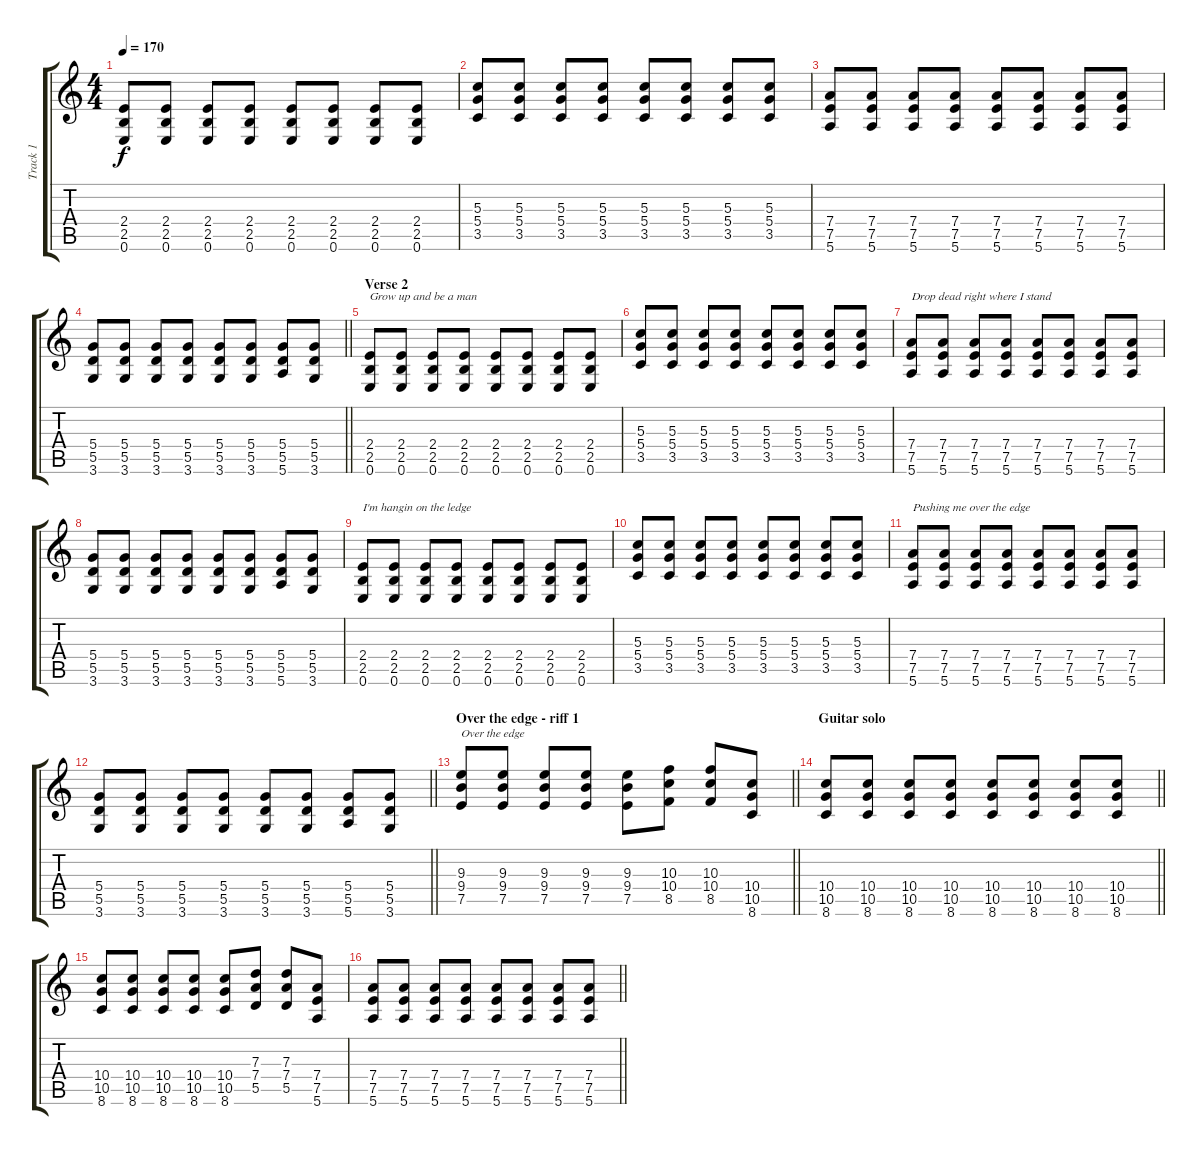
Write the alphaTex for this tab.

\track ("Track 1" "Track 1") {instrument overdrivenguitar}
\staff {score tabs}
\tuning (E4 B3 G3 D3 A2 E2) {hide}
\ts (4 4)
\tempo 170
\clef g2
\ks c
(2.4 2.5 0.6).8{dy f} (2.4 2.5 0.6).8 (2.4 2.5 0.6).8 (2.4 2.5 0.6).8 (2.4 2.5 0.6).8 (2.4 2.5 0.6).8 (2.4 2.5 0.6).8 (2.4 2.5 0.6).8 |
(5.3 5.4 3.5).8 (5.3 5.4 3.5).8 (5.3 5.4 3.5).8 (5.3 5.4 3.5).8 (5.3 5.4 3.5).8 (5.3 5.4 3.5).8 (5.3 5.4 3.5).8 (5.3 5.4 3.5).8 |
(7.4 7.5 5.6).8 (7.4 7.5 5.6).8 (7.4 7.5 5.6).8 (7.4 7.5 5.6).8 (7.4 7.5 5.6).8 (7.4 7.5 5.6).8 (7.4 7.5 5.6).8 (7.4 7.5 5.6).8 |
\barLineRight lightlight
(5.4 5.5 3.6).8 (5.4 5.5 3.6).8 (5.4 5.5 3.6).8 (5.4 5.5 3.6).8 (5.4 5.5 3.6).8 (5.4 5.5 3.6).8 (5.4 5.5 5.6).8 (5.4 5.5 3.6).8 |
\section ("" "Verse 2")
(2.4 2.5 0.6).8{txt "Grow up and be a man"} (2.4 2.5 0.6).8 (2.4 2.5 0.6).8 (2.4 2.5 0.6).8 (2.4 2.5 0.6).8 (2.4 2.5 0.6).8 (2.4 2.5 0.6).8 (2.4 2.5 0.6).8 |
(5.3 5.4 3.5).8 (5.3 5.4 3.5).8 (5.3 5.4 3.5).8 (5.3 5.4 3.5).8 (5.3 5.4 3.5).8 (5.3 5.4 3.5).8 (5.3 5.4 3.5).8 (5.3 5.4 3.5).8 |
(7.4 7.5 5.6).8{txt "Drop dead right where I stand"} (7.4 7.5 5.6).8 (7.4 7.5 5.6).8 (7.4 7.5 5.6).8 (7.4 7.5 5.6).8 (7.4 7.5 5.6).8 (7.4 7.5 5.6).8 (7.4 7.5 5.6).8 |
(5.4 5.5 3.6).8 (5.4 5.5 3.6).8 (5.4 5.5 3.6).8 (5.4 5.5 3.6).8 (5.4 5.5 3.6).8 (5.4 5.5 3.6).8 (5.4 5.5 5.6).8 (5.4 5.5 3.6).8 |
(2.4 2.5 0.6).8{txt "I'm hangin on the ledge"} (2.4 2.5 0.6).8 (2.4 2.5 0.6).8 (2.4 2.5 0.6).8 (2.4 2.5 0.6).8 (2.4 2.5 0.6).8 (2.4 2.5 0.6).8 (2.4 2.5 0.6).8 |
(5.3 5.4 3.5).8 (5.3 5.4 3.5).8 (5.3 5.4 3.5).8 (5.3 5.4 3.5).8 (5.3 5.4 3.5).8 (5.3 5.4 3.5).8 (5.3 5.4 3.5).8 (5.3 5.4 3.5).8 |
(7.4 7.5 5.6).8{txt "Pushing me over the edge"} (7.4 7.5 5.6).8 (7.4 7.5 5.6).8 (7.4 7.5 5.6).8 (7.4 7.5 5.6).8 (7.4 7.5 5.6).8 (7.4 7.5 5.6).8 (7.4 7.5 5.6).8 |
\barLineRight lightlight
(5.4 5.5 3.6).8 (5.4 5.5 3.6).8 (5.4 5.5 3.6).8 (5.4 5.5 3.6).8 (5.4 5.5 3.6).8 (5.4 5.5 3.6).8 (5.4 5.5 5.6).8 (5.4 5.5 3.6).8 |
\section ("" "Over the edge - riff 1")
\barLineRight lightlight
(9.3 9.4 7.5).8{txt "Over the edge"} (9.3 9.4 7.5).8 (9.3 9.4 7.5).8 (9.3 9.4 7.5).8 (9.3 9.4 7.5).8 (10.3 10.4 8.5).8 (10.3 10.4 8.5).8 (10.4 10.5 8.6).8 |
\section ("" "Guitar solo")
\barLineRight lightlight
(10.4 10.5 8.6).8 (10.4 10.5 8.6).8 (10.4 10.5 8.6).8 (10.4 10.5 8.6).8 (10.4 10.5 8.6).8 (10.4 10.5 8.6).8 (10.4 10.5 8.6).8 (10.4 10.5 8.6).8 |
(10.4 10.5 8.6).8 (10.4 10.5 8.6).8 (10.4 10.5 8.6).8 (10.4 10.5 8.6).8 (10.4 10.5 8.6).8 (7.3 7.4 5.5).8 (7.3 7.4 5.5).8 (7.4 7.5 5.6).8 |
\barLineRight lightlight
(7.4 7.5 5.6).8 (7.4 7.5 5.6).8 (7.4 7.5 5.6).8 (7.4 7.5 5.6).8 (7.4 7.5 5.6).8 (7.4 7.5 5.6).8 (7.4 7.5 5.6).8 (7.4 7.5 5.6).8
